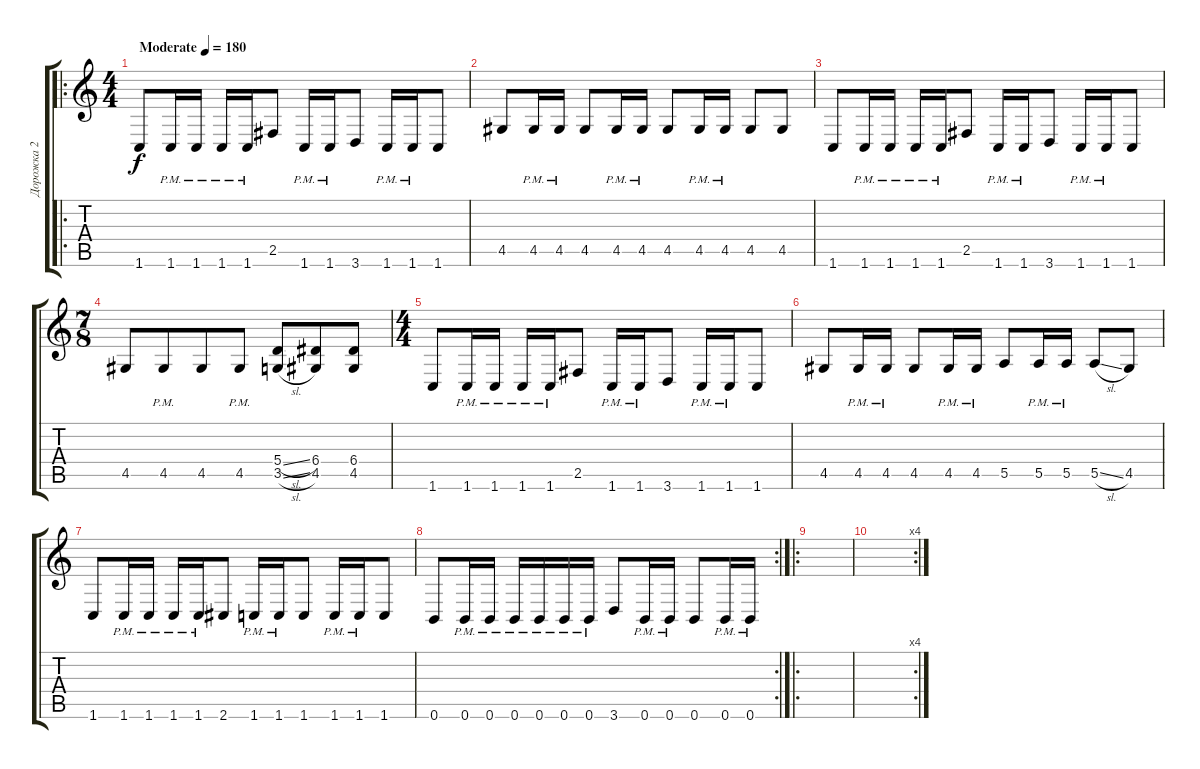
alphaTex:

\track ("Дорожка 2" "Дорожка 2") {instrument distortionguitar}
\staff {score tabs}
\tuning (B3 Gb3 D3 A2 E2 B1) {hide}
\ro
\ts (4 4)
\tempo (180 "Moderate")
\clef g2
\ks c
1.6.8{dy f instrument distortionguitar} 1.6{pm}.16 1.6{pm}.16 1.6{pm}.16 1.6{pm}.16 2.5.8 1.6{pm}.16 1.6{pm}.16 3.6.8 1.6{pm}.16 1.6{pm}.16 1.6.8 |
4.5.8 4.5{pm}.16 4.5{pm}.16 4.5.8 4.5{pm}.16 4.5{pm}.16 4.5.8 4.5{pm}.16 4.5{pm}.16 4.5.8 4.5.8 |
1.6.8 1.6{pm}.16 1.6{pm}.16 1.6{pm}.16 1.6{pm}.16 2.5.8 1.6{pm}.16 1.6{pm}.16 3.6.8 1.6{pm}.16 1.6{pm}.16 1.6.8 |
\ts (7 8)
4.5.8 4.5{pm}.8 4.5.8 4.5{pm}.8 (5.4{sl} 3.5{sl}).8 (6.4 4.5).8 (6.4 4.5).8 |
\ts (4 4)
1.6.8 1.6{pm}.16 1.6{pm}.16 1.6{pm}.16 1.6{pm}.16 2.5.8 1.6{pm}.16 1.6{pm}.16 3.6.8 1.6{pm}.16 1.6{pm}.16 1.6.8 |
4.5.8 4.5{pm}.16 4.5{pm}.16 4.5.8 4.5{pm}.16 4.5{pm}.16 5.5.8 5.5{pm}.16 5.5{pm}.16 5.5{sl}.8 4.5.8 |
1.6.8 1.6{pm}.16 1.6{pm}.16 1.6{pm}.16 1.6{pm}.16 2.6.8 1.6{pm}.16 1.6{pm}.16 1.6.8 1.6{pm}.16 1.6{pm}.16 1.6.8 |
\rc 2
0.6.8 0.6{pm}.16 0.6{pm}.16 0.6{pm}.16 0.6{pm}.16 0.6{pm}.16 0.6{pm}.16 3.6.8 0.6{pm}.16 0.6{pm}.16 0.6.8 0.6{pm}.16 0.6{pm}.16 |
\ro
|
\rc 4
